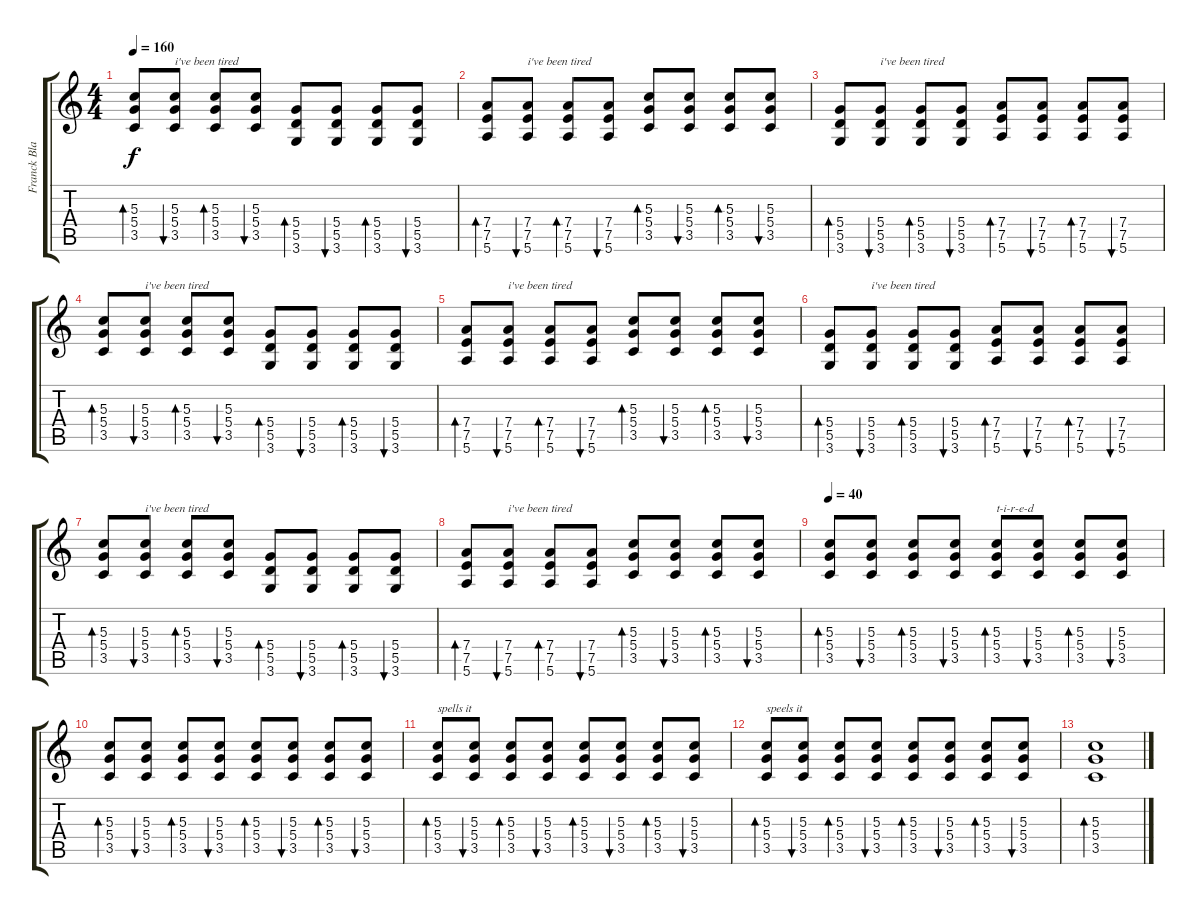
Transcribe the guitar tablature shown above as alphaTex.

\track ("Franck Black" "Franck Bla") {instrument acousticguitarsteel}
\staff {score tabs}
\tuning (E4 B3 G3 D3 A2 E2) {hide}
\ts (4 4)
\tempo 160
\clef g2
\ks c
(5.3 5.4 3.5).8{bd 60 dy f} (5.3 5.4 3.5).8{bu 60 txt "i've been tired"} (5.3 5.4 3.5).8{bd 60} (5.3 5.4 3.5).8{bu 60} (5.4 5.5 3.6).8{bd 60} (5.4 5.5 3.6).8{bu 60} (5.4 5.5 3.6).8{bd 60} (5.4 5.5 3.6).8{bu 60} |
(7.4 7.5 5.6).8{bd 60} (7.4 7.5 5.6).8{bu 60 txt "i've been tired"} (7.4 7.5 5.6).8{bd 60} (7.4 7.5 5.6).8{bu 60} (5.3 5.4 3.5).8{bd 60} (5.3 5.4 3.5).8{bu 60} (5.3 5.4 3.5).8{bd 60} (5.3 5.4 3.5).8{bu 60} |
(5.4 5.5 3.6).8{bd 60} (5.4 5.5 3.6).8{bu 60 txt "i've been tired"} (5.4 5.5 3.6).8{bd 60} (5.4 5.5 3.6).8{bu 60} (7.4 7.5 5.6).8{bd 60} (7.4 7.5 5.6).8{bu 60} (7.4 7.5 5.6).8{bd 60} (7.4 7.5 5.6).8{bu 60} |
(5.3 5.4 3.5).8{bd 60} (5.3 5.4 3.5).8{bu 60 txt "i've been tired"} (5.3 5.4 3.5).8{bd 60} (5.3 5.4 3.5).8{bu 60} (5.4 5.5 3.6).8{bd 60} (5.4 5.5 3.6).8{bu 60} (5.4 5.5 3.6).8{bd 60} (5.4 5.5 3.6).8{bu 60} |
(7.4 7.5 5.6).8{bd 60} (7.4 7.5 5.6).8{bu 60 txt "i've been tired"} (7.4 7.5 5.6).8{bd 60} (7.4 7.5 5.6).8{bu 60} (5.3 5.4 3.5).8{bd 60} (5.3 5.4 3.5).8{bu 60} (5.3 5.4 3.5).8{bd 60} (5.3 5.4 3.5).8{bu 60} |
(5.4 5.5 3.6).8{bd 60} (5.4 5.5 3.6).8{bu 60 txt "i've been tired"} (5.4 5.5 3.6).8{bd 60} (5.4 5.5 3.6).8{bu 60} (7.4 7.5 5.6).8{bd 60} (7.4 7.5 5.6).8{bu 60} (7.4 7.5 5.6).8{bd 60} (7.4 7.5 5.6).8{bu 60} |
(5.3 5.4 3.5).8{bd 60} (5.3 5.4 3.5).8{bu 60 txt "i've been tired"} (5.3 5.4 3.5).8{bd 60} (5.3 5.4 3.5).8{bu 60} (5.4 5.5 3.6).8{bd 60} (5.4 5.5 3.6).8{bu 60} (5.4 5.5 3.6).8{bd 60} (5.4 5.5 3.6).8{bu 60} |
(7.4 7.5 5.6).8{bd 60} (7.4 7.5 5.6).8{bu 60 txt "i've been tired"} (7.4 7.5 5.6).8{bd 60} (7.4 7.5 5.6).8{bu 60} (5.3 5.4 3.5).8{bd 60} (5.3 5.4 3.5).8{bu 60} (5.3 5.4 3.5).8{bd 60} (5.3 5.4 3.5).8{bu 60} |
\tempo 40
(5.3 5.4 3.5).8{bd 60} (5.3 5.4 3.5).8{bu 60} (5.3 5.4 3.5).8{bd 60} (5.3 5.4 3.5).8{bu 60} (5.3 5.4 3.5).8{bd 60 txt "t-i-r-e-d"} (5.3 5.4 3.5).8{bu 60} (5.3 5.4 3.5).8{bd 60} (5.3 5.4 3.5).8{bu 60} |
(5.3 5.4 3.5).8{bd 60} (5.3 5.4 3.5).8{bu 60} (5.3 5.4 3.5).8{bd 60} (5.3 5.4 3.5).8{bu 60} (5.3 5.4 3.5).8{bd 60} (5.3 5.4 3.5).8{bu 60} (5.3 5.4 3.5).8{bd 60} (5.3 5.4 3.5).8{bu 60} |
(5.3 5.4 3.5).8{bd 60 txt "spells it"} (5.3 5.4 3.5).8{bu 60} (5.3 5.4 3.5).8{bd 60} (5.3 5.4 3.5).8{bu 60} (5.3 5.4 3.5).8{bd 60} (5.3 5.4 3.5).8{bu 60} (5.3 5.4 3.5).8{bd 60} (5.3 5.4 3.5).8{bu 60} |
(5.3 5.4 3.5).8{bd 60 txt "speels it"} (5.3 5.4 3.5).8{bu 60} (5.3 5.4 3.5).8{bd 60} (5.3 5.4 3.5).8{bu 60} (5.3 5.4 3.5).8{bd 60} (5.3 5.4 3.5).8{bu 60} (5.3 5.4 3.5).8{bd 60} (5.3 5.4 3.5).8{bu 60} |
(5.3 5.4 3.5).1{bd 60}
